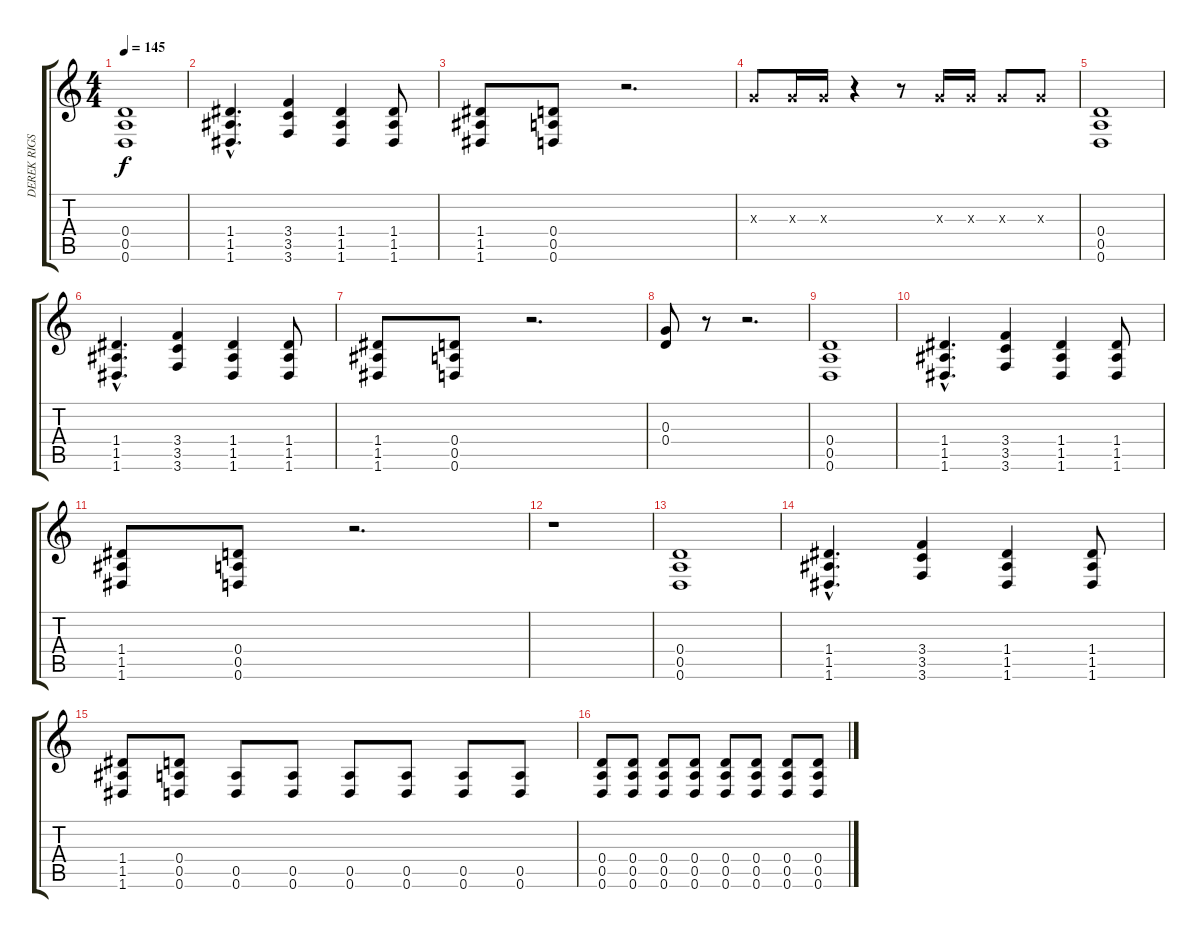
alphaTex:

\track ("DEREK RIGS - guitar" "DEREK RIGS") {instrument overdrivenguitar}
\staff {score tabs}
\tuning (E4 B3 G3 D3 A2 D2) {hide}
\ts (4 4)
\tempo 145
\clef g2
\ks c
(0.4 0.5 0.6).1{dy f instrument overdrivenguitar} |
(1.4{hac} 1.5{hac} 1.6{hac}).4{d} (3.4 3.5 3.6).4 (1.4 1.5 1.6).4 (1.4 1.5 1.6).8 |
(1.4 1.5 1.6).8 (0.4 0.5 0.6).8 r.2{d} |
0.3{x}.8 0.3{x}.16 0.3{x}.16 r.4 r.8 0.3{x}.16 0.3{x}.16 0.3{x}.8 0.3{x}.8 |
(0.4 0.5 0.6).1 |
(1.4{hac} 1.5{hac} 1.6{hac}).4{d} (3.4 3.5 3.6).4 (1.4 1.5 1.6).4 (1.4 1.5 1.6).8 |
(1.4 1.5 1.6).8 (0.4 0.5 0.6).8 r.2{d} |
(0.3 0.4).8 r.8 r.2{d} |
(0.4 0.5 0.6).1 |
(1.4{hac} 1.5{hac} 1.6{hac}).4{d} (3.4 3.5 3.6).4 (1.4 1.5 1.6).4 (1.4 1.5 1.6).8 |
(1.4 1.5 1.6).8 (0.4 0.5 0.6).8 r.2{d} |
r.1 |
(0.4 0.5 0.6).1 |
(1.4{hac} 1.5{hac} 1.6{hac}).4{d} (3.4 3.5 3.6).4 (1.4 1.5 1.6).4 (1.4 1.5 1.6).8 |
(1.4 1.5 1.6).8 (0.4 0.5 0.6).8 (0.5 0.6).8 (0.5 0.6).8 (0.5 0.6).8 (0.5 0.6).8 (0.5 0.6).8 (0.5 0.6).8 |
(0.4 0.5 0.6).8 (0.4 0.5 0.6).8 (0.4 0.5 0.6).8 (0.4 0.5 0.6).8 (0.4 0.5 0.6).8 (0.4 0.5 0.6).8 (0.4 0.5 0.6).8 (0.4 0.5 0.6).8
